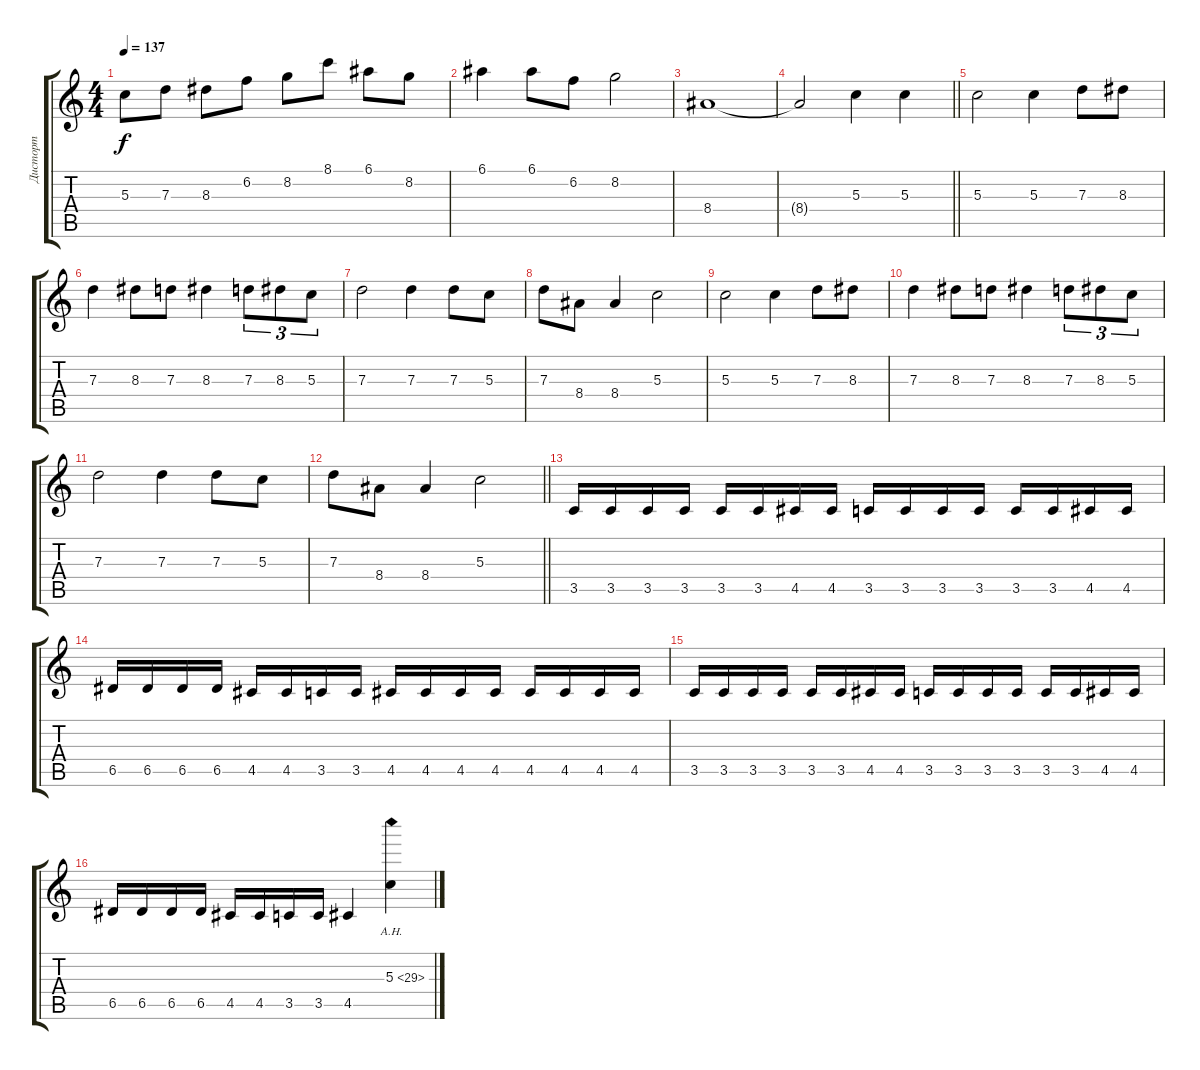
\track ("Дисторт" "Дисторт") {instrument distortionguitar}
\staff {score tabs}
\tuning (E4 B3 G3 D3 A2 E2) {hide}
\ts (4 4)
\tempo 137
\clef g2
\ks c
5.3.8{dy f} 7.3.8 8.3.8 6.2.8 8.2.8 8.1.8 6.1.8 8.2.8 |
6.1.4 6.1.8 6.2.8 8.2.2 |
8.4.1 |
\barLineRight lightlight
8.4{t}.2 5.3.4 5.3.4 |
5.3.2 5.3.4 7.3.8 8.3.8 |
7.3.4 8.3.8 7.3.8 8.3.4 7.3.8{tu (3 2)} 8.3.8{tu (3 2)} 5.3.8{tu (3 2)} |
7.3.2 7.3.4 7.3.8 5.3.8 |
7.3.8 8.4.8 8.4.4 5.3.2 |
5.3.2 5.3.4 7.3.8 8.3.8 |
7.3.4 8.3.8 7.3.8 8.3.4 7.3.8{tu (3 2)} 8.3.8{tu (3 2)} 5.3.8{tu (3 2)} |
7.3.2 7.3.4 7.3.8 5.3.8 |
\barLineRight lightlight
7.3.8 8.4.8 8.4.4 5.3.2 |
3.5.16 3.5.16 3.5.16 3.5.16 3.5.16 3.5.16 4.5.16 4.5.16 3.5.16 3.5.16 3.5.16 3.5.16 3.5.16 3.5.16 4.5.16 4.5.16 |
6.5.16 6.5.16 6.5.16 6.5.16 4.5.16 4.5.16 3.5.16 3.5.16 4.5.16 4.5.16 4.5.16 4.5.16 4.5.16 4.5.16 4.5.16 4.5.16 |
3.5.16 3.5.16 3.5.16 3.5.16 3.5.16 3.5.16 4.5.16 4.5.16 3.5.16 3.5.16 3.5.16 3.5.16 3.5.16 3.5.16 4.5.16 4.5.16 |
6.5.16 6.5.16 6.5.16 6.5.16 4.5.16 4.5.16 3.5.16 3.5.16 4.5.4 5.3{ah 24}.4
